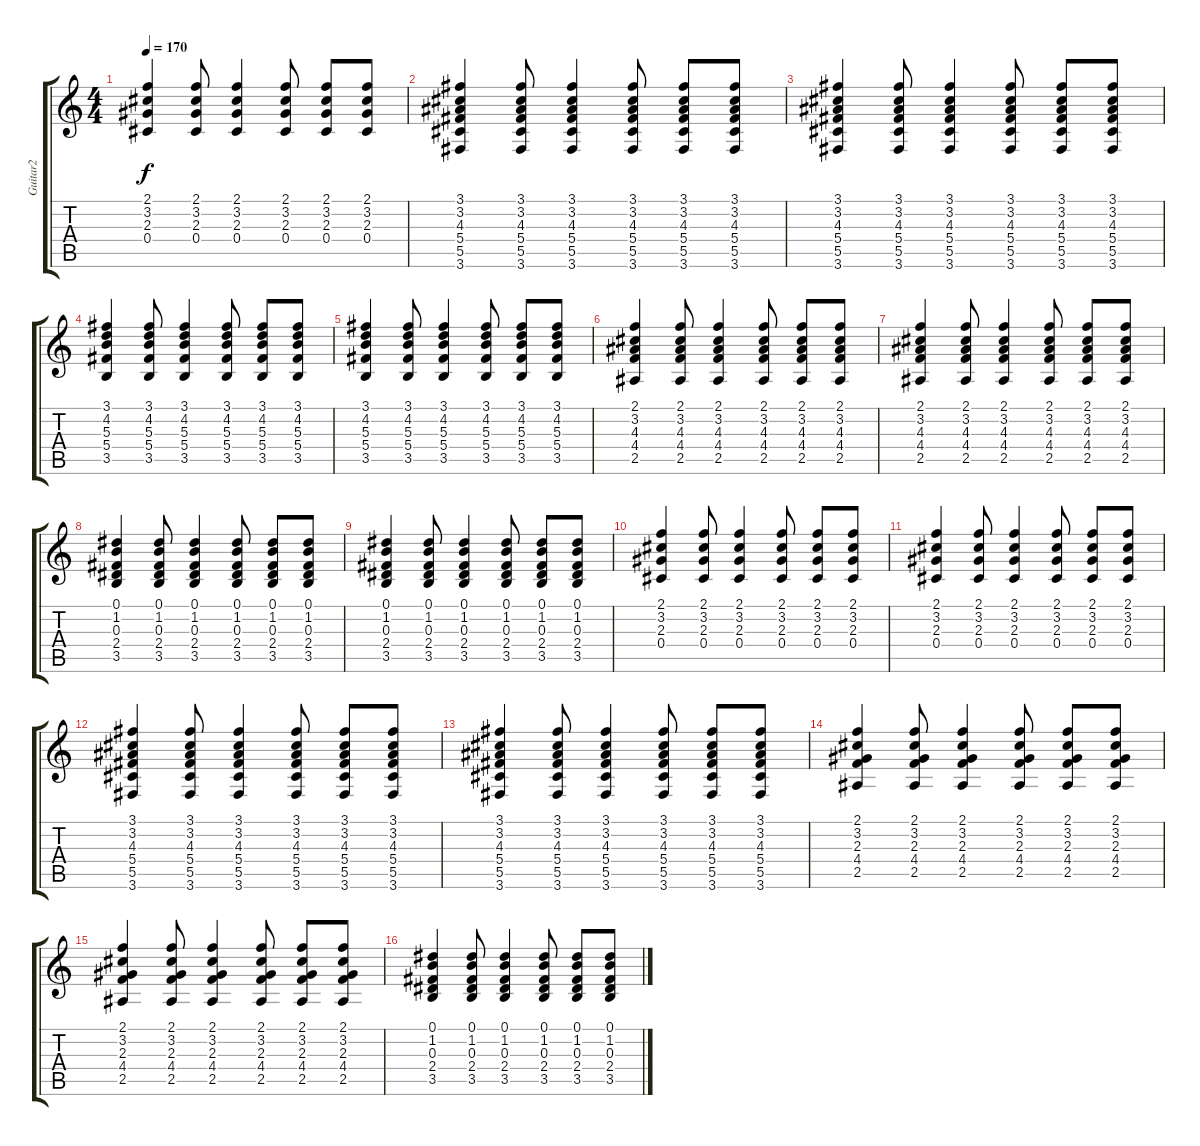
\track ("Guitar2" "Guitar2") {instrument overdrivenguitar}
\staff {score tabs}
\tuning (Eb4 Bb3 Gb3 Db3 Ab2 Eb2) {hide}
\ts (4 4)
\tempo 170
\clef g2
\ks c
(2.1 3.2 2.3 0.4).4{dy f} (2.1 3.2 2.3 0.4).8 (2.1 3.2 2.3 0.4).4 (2.1 3.2 2.3 0.4).8 (2.1 3.2 2.3 0.4).8 (2.1 3.2 2.3 0.4).8 |
(3.1 3.2 4.3 5.4 5.5 3.6).4 (3.1 3.2 4.3 5.4 5.5 3.6).8 (3.1 3.2 4.3 5.4 5.5 3.6).4 (3.1 3.2 4.3 5.4 5.5 3.6).8 (3.1 3.2 4.3 5.4 5.5 3.6).8 (3.1 3.2 4.3 5.4 5.5 3.6).8 |
(3.1 3.2 4.3 5.4 5.5 3.6).4 (3.1 3.2 4.3 5.4 5.5 3.6).8 (3.1 3.2 4.3 5.4 5.5 3.6).4 (3.1 3.2 4.3 5.4 5.5 3.6).8 (3.1 3.2 4.3 5.4 5.5 3.6).8 (3.1 3.2 4.3 5.4 5.5 3.6).8 |
(3.1 4.2 5.3 5.4 3.5).4 (3.1 4.2 5.3 5.4 3.5).8 (3.1 4.2 5.3 5.4 3.5).4 (3.1 4.2 5.3 5.4 3.5).8 (3.1 4.2 5.3 5.4 3.5).8 (3.1 4.2 5.3 5.4 3.5).8 |
(3.1 4.2 5.3 5.4 3.5).4 (3.1 4.2 5.3 5.4 3.5).8 (3.1 4.2 5.3 5.4 3.5).4 (3.1 4.2 5.3 5.4 3.5).8 (3.1 4.2 5.3 5.4 3.5).8 (3.1 4.2 5.3 5.4 3.5).8 |
(2.1 3.2 4.3 4.4 2.5).4 (2.1 3.2 4.3 4.4 2.5).8 (2.1 3.2 4.3 4.4 2.5).4 (2.1 3.2 4.3 4.4 2.5).8 (2.1 3.2 4.3 4.4 2.5).8 (2.1 3.2 4.3 4.4 2.5).8 |
(2.1 3.2 4.3 4.4 2.5).4 (2.1 3.2 4.3 4.4 2.5).8 (2.1 3.2 4.3 4.4 2.5).4 (2.1 3.2 4.3 4.4 2.5).8 (2.1 3.2 4.3 4.4 2.5).8 (2.1 3.2 4.3 4.4 2.5).8 |
(0.1 1.2 0.3 2.4 3.5).4 (0.1 1.2 0.3 2.4 3.5).8 (0.1 1.2 0.3 2.4 3.5).4 (0.1 1.2 0.3 2.4 3.5).8 (0.1 1.2 0.3 2.4 3.5).8 (0.1 1.2 0.3 2.4 3.5).8 |
(0.1 1.2 0.3 2.4 3.5).4 (0.1 1.2 0.3 2.4 3.5).8 (0.1 1.2 0.3 2.4 3.5).4 (0.1 1.2 0.3 2.4 3.5).8 (0.1 1.2 0.3 2.4 3.5).8 (0.1 1.2 0.3 2.4 3.5).8 |
(2.1 3.2 2.3 0.4).4 (2.1 3.2 2.3 0.4).8 (2.1 3.2 2.3 0.4).4 (2.1 3.2 2.3 0.4).8 (2.1 3.2 2.3 0.4).8 (2.1 3.2 2.3 0.4).8 |
(2.1 3.2 2.3 0.4).4 (2.1 3.2 2.3 0.4).8 (2.1 3.2 2.3 0.4).4 (2.1 3.2 2.3 0.4).8 (2.1 3.2 2.3 0.4).8 (2.1 3.2 2.3 0.4).8 |
(3.1 3.2 4.3 5.4 5.5 3.6).4 (3.1 3.2 4.3 5.4 5.5 3.6).8 (3.1 3.2 4.3 5.4 5.5 3.6).4 (3.1 3.2 4.3 5.4 5.5 3.6).8 (3.1 3.2 4.3 5.4 5.5 3.6).8 (3.1 3.2 4.3 5.4 5.5 3.6).8 |
(3.1 3.2 4.3 5.4 5.5 3.6).4 (3.1 3.2 4.3 5.4 5.5 3.6).8 (3.1 3.2 4.3 5.4 5.5 3.6).4 (3.1 3.2 4.3 5.4 5.5 3.6).8 (3.1 3.2 4.3 5.4 5.5 3.6).8 (3.1 3.2 4.3 5.4 5.5 3.6).8 |
(2.1 3.2 2.3 4.4 2.5).4 (2.1 3.2 2.3 4.4 2.5).8 (2.1 3.2 2.3 4.4 2.5).4 (2.1 3.2 2.3 4.4 2.5).8 (2.1 3.2 2.3 4.4 2.5).8 (2.1 3.2 2.3 4.4 2.5).8 |
(2.1 3.2 2.3 4.4 2.5).4 (2.1 3.2 2.3 4.4 2.5).8 (2.1 3.2 2.3 4.4 2.5).4 (2.1 3.2 2.3 4.4 2.5).8 (2.1 3.2 2.3 4.4 2.5).8 (2.1 3.2 2.3 4.4 2.5).8 |
(0.1 1.2 0.3 2.4 3.5).4 (0.1 1.2 0.3 2.4 3.5).8 (0.1 1.2 0.3 2.4 3.5).4 (0.1 1.2 0.3 2.4 3.5).8 (0.1 1.2 0.3 2.4 3.5).8 (0.1 1.2 0.3 2.4 3.5).8
